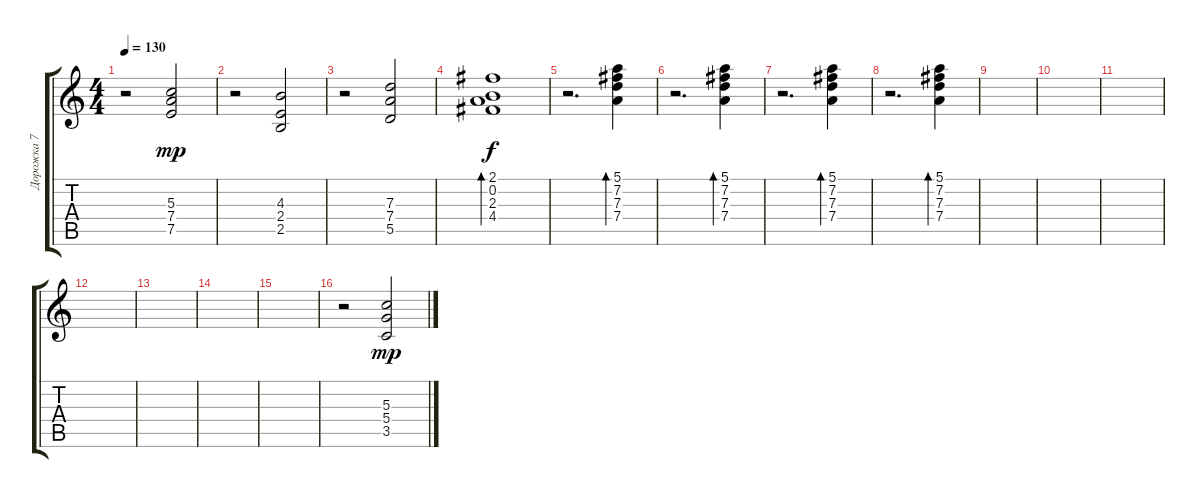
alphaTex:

\track ("Дорожка 7" "Дорожка 7") {instrument electricguitarclean}
\staff {score tabs}
\tuning (E4 B3 G3 D3 A2 E2) {hide}
\ts (4 4)
\tempo 130
\clef g2
\ks c
r.2{dy mp} (5.3 7.4 7.5).2 |
r.2 (4.3 2.4 2.5).2 |
r.2 (7.3 7.4 5.5).2 |
(2.1 0.2 2.3 4.4).1{bd 480 dy f} |
r.2{d} (5.1 7.2 7.3 7.4).4{bd 60} |
r.2{d} (5.1 7.2 7.3 7.4).4{bd 60} |
r.2{d} (5.1 7.2 7.3 7.4).4{bd 60} |
r.2{d} (5.1 7.2 7.3 7.4).4{bd 60} |
|
|
|
|
|
|
|
r.2 (5.3 5.4 3.5).2{dy mp}
